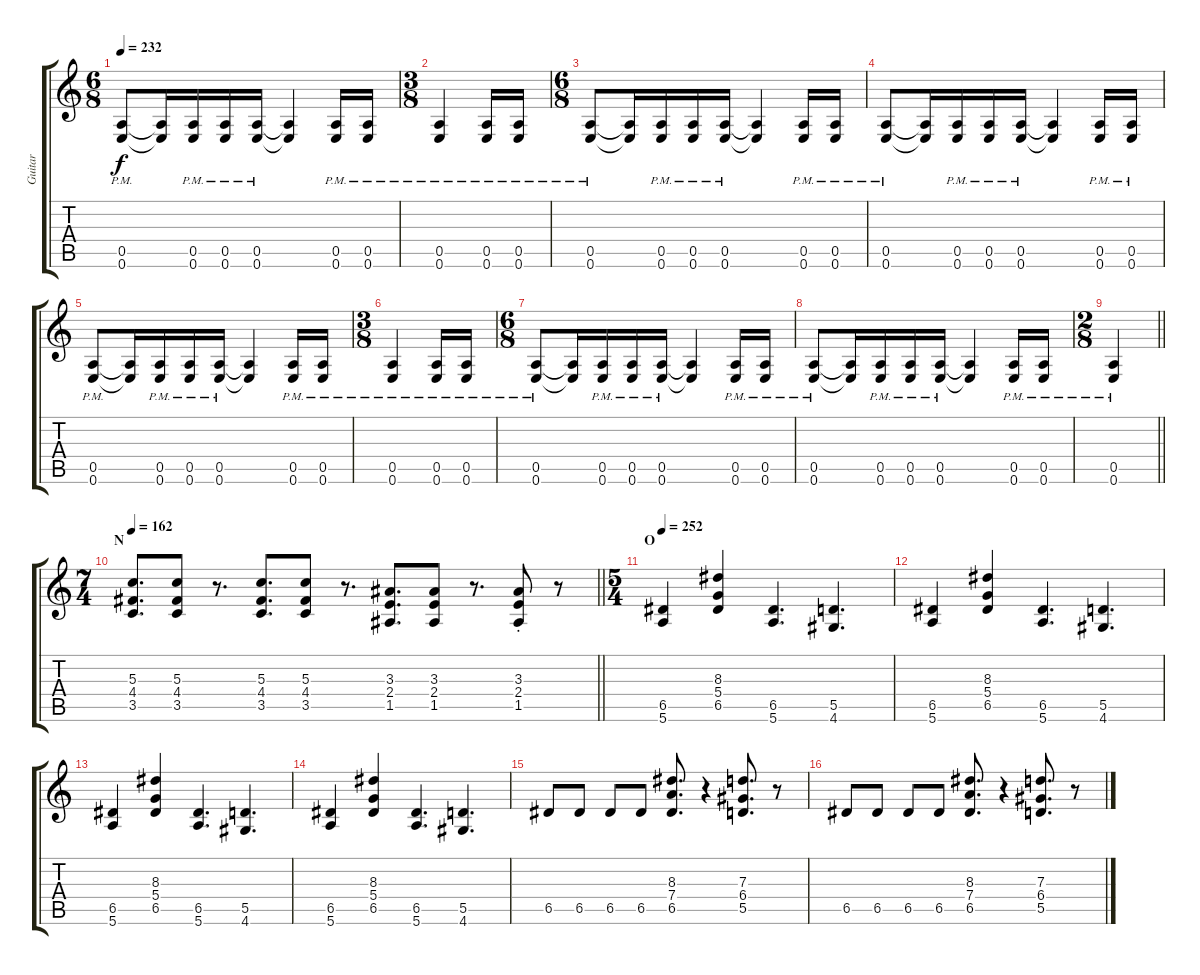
\track ("Guitar" "Guitar") {instrument distortionguitar}
\staff {score tabs}
\tuning (E4 B3 G3 D3 A2 E2) {hide}
\ts (6 8)
\tempo 232
\clef g2
\ks c
(0.5{pm} 0.6{pm}).8{dy f} (0.5{t} 0.6{t}).16 (0.5{pm} 0.6{pm}).16 (0.5{pm} 0.6{pm}).16 (0.5{pm} 0.6{pm}).16 (0.5{t} 0.6{t}).4 (0.5{pm} 0.6{pm}).16 (0.5{pm} 0.6{pm}).16 |
\ts (3 8)
(0.5{pm} 0.6{pm}).4 (0.5{pm} 0.6{pm}).16 (0.5{pm} 0.6{pm}).16 |
\ts (6 8)
(0.5{pm} 0.6{pm}).8 (0.5{t} 0.6{t}).16 (0.5{pm} 0.6{pm}).16 (0.5{pm} 0.6{pm}).16 (0.5{pm} 0.6{pm}).16 (0.5{t} 0.6{t}).4 (0.5{pm} 0.6{pm}).16 (0.5{pm} 0.6{pm}).16 |
(0.5{pm} 0.6{pm}).8 (0.5{t} 0.6{t}).16 (0.5{pm} 0.6{pm}).16 (0.5{pm} 0.6{pm}).16 (0.5{pm} 0.6{pm}).16 (0.5{t} 0.6{t}).4 (0.5{pm} 0.6{pm}).16 (0.5{pm} 0.6{pm}).16 |
(0.5{pm} 0.6{pm}).8 (0.5{t} 0.6{t}).16 (0.5{pm} 0.6{pm}).16 (0.5{pm} 0.6{pm}).16 (0.5{pm} 0.6{pm}).16 (0.5{t} 0.6{t}).4 (0.5{pm} 0.6{pm}).16 (0.5{pm} 0.6{pm}).16 |
\ts (3 8)
(0.5{pm} 0.6{pm}).4 (0.5{pm} 0.6{pm}).16 (0.5{pm} 0.6{pm}).16 |
\ts (6 8)
(0.5{pm} 0.6{pm}).8 (0.5{t} 0.6{t}).16 (0.5{pm} 0.6{pm}).16 (0.5{pm} 0.6{pm}).16 (0.5{pm} 0.6{pm}).16 (0.5{t} 0.6{t}).4 (0.5{pm} 0.6{pm}).16 (0.5{pm} 0.6{pm}).16 |
(0.5{pm} 0.6{pm}).8 (0.5{t} 0.6{t}).16 (0.5{pm} 0.6{pm}).16 (0.5{pm} 0.6{pm}).16 (0.5{pm} 0.6{pm}).16 (0.5{t} 0.6{t}).4 (0.5{pm} 0.6{pm}).16 (0.5{pm} 0.6{pm}).16 |
\ts (2 8)
\barLineRight lightlight
(0.5{pm} 0.6{pm}).4 |
\ts (7 4)
\section ("" "N")
\tempo 162
\barLineRight lightlight
(5.3 4.4 3.5).8{d} (5.3 4.4 3.5).8 r.8{d} (5.3 4.4 3.5).8{d} (5.3 4.4 3.5).8 r.8{d} (3.3 2.4 1.5).8{d} (3.3 2.4 1.5).8 r.8{d} (3.3{st} 2.4{st} 1.5{st}).8 r.8 |
\ts (5 4)
\section ("" "O")
\tempo 252
(6.5 5.6).4 (8.3 5.4 6.5).4 (6.5 5.6).4{d} (5.5 4.6).4{d} |
(6.5 5.6).4 (8.3 5.4 6.5).4 (6.5 5.6).4{d} (5.5 4.6).4{d} |
(6.5 5.6).4 (8.3 5.4 6.5).4 (6.5 5.6).4{d} (5.5 4.6).4{d} |
(6.5 5.6).4 (8.3 5.4 6.5).4 (6.5 5.6).4{d} (5.5 4.6).4{d} |
6.5.8 6.5.8 6.5.8 6.5.8 (8.3 7.4 6.5).8{d} r.4 (7.3 6.4 5.5).8{d} r.8 |
6.5.8 6.5.8 6.5.8 6.5.8 (8.3 7.4 6.5).8{d} r.4 (7.3 6.4 5.5).8{d} r.8
